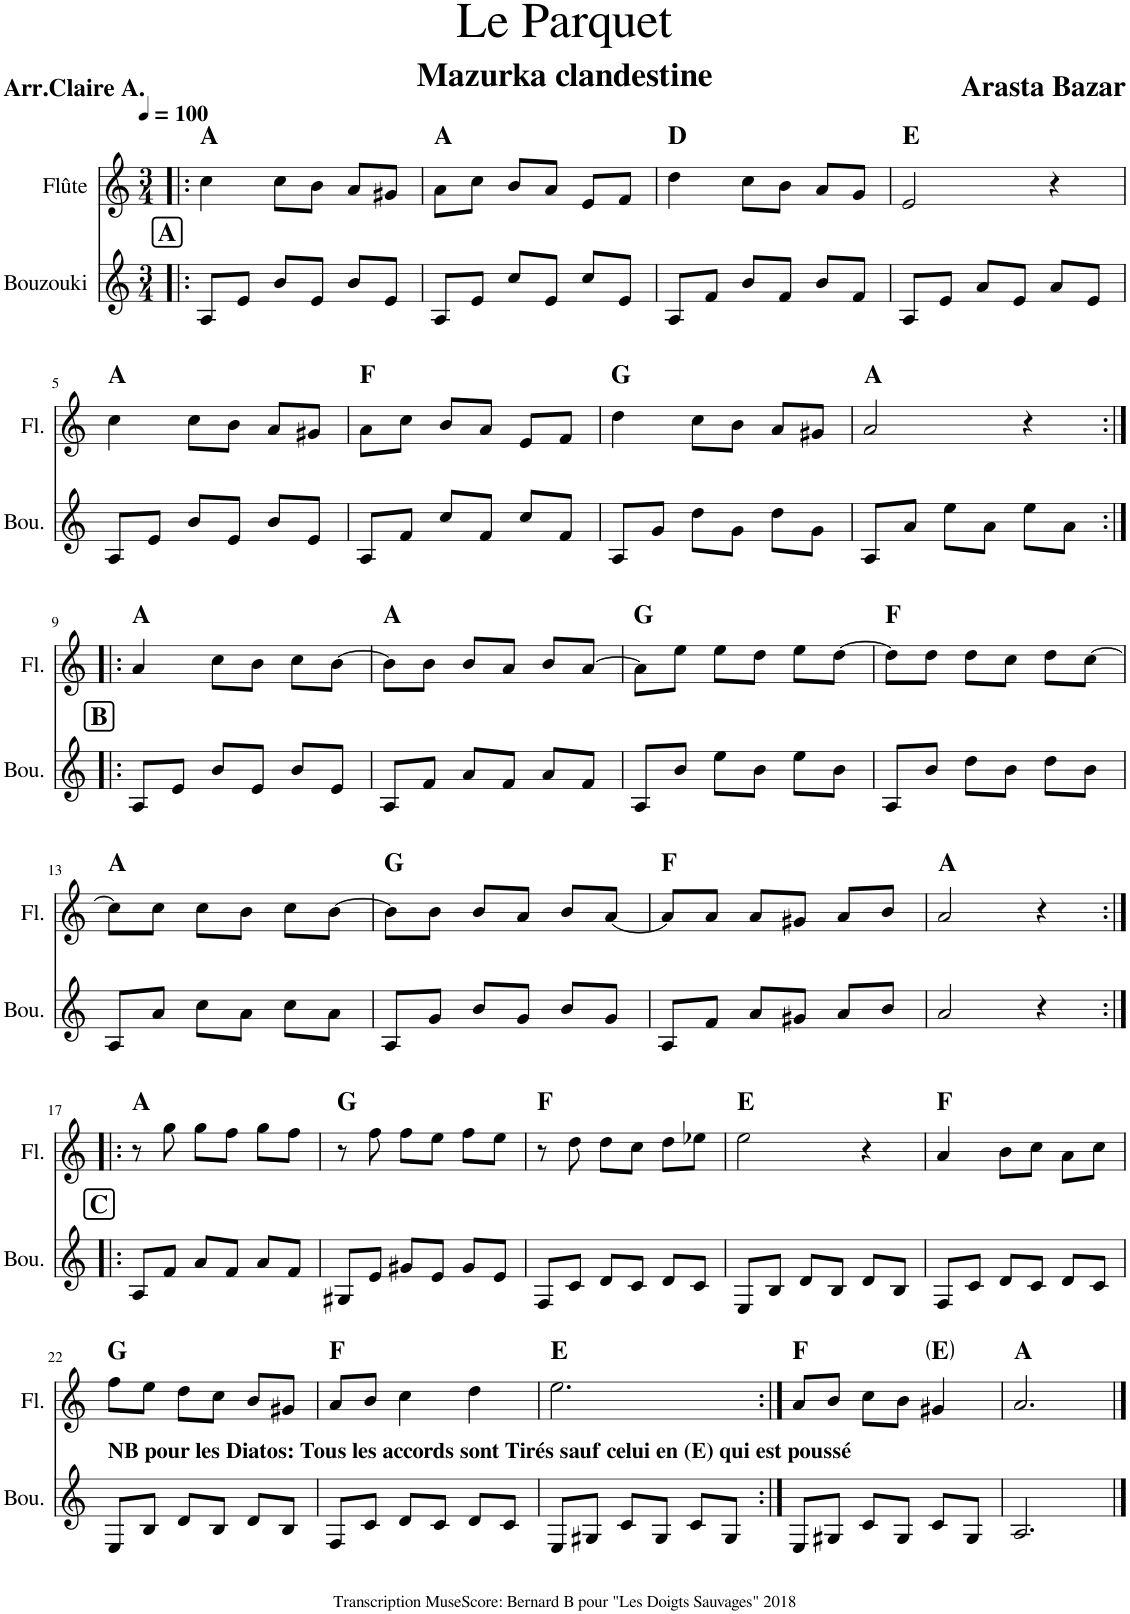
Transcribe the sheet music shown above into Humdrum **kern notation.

**kern	**kern	**harte
*part2	*part1	*part1
*staff2	*staff1	*
*I"Bouzouki	*I"Flûte	*
*I'Bou.	*I'Fl.	*
*clefG2	*clefG2	*
*k[]	*k[]	*
*M3/4	*M3/4	*
=1!|:	=1!|:	=1!|:
8A/L	4cc\	A:maj
8e/J	.	.
8b/L	8cc\L	.
8e/J	8b\J	.
8b/L	8a/L	.
8e/J	8g#X/J	.
=2	=2	=2
8A/L	8a\L	A:maj
8e/J	8cc\J	.
8cc/L	8b/L	.
8e/J	8a/J	.
8cc/L	8e/L	.
8e/J	8f/J	.
=3	=3	=3
8A/L	4dd\	D:maj
8f/J	.	.
8b/L	8cc\L	.
8f/J	8b\J	.
8b/L	8a/L	.
8f/J	8g/J	.
=4	=4	=4
8A/L	2e/	E:maj
8e/J	.	.
8a/L	.	.
8e/J	.	.
8a/L	4r	.
8e/J	.	.
!!LO:LB:g=z
=5	=5	=5
8A/L	4cc\	A:maj
8e/J	.	.
8b/L	8cc\L	.
8e/J	8b\J	.
8b/L	8a/L	.
8e/J	8g#X/J	.
=6	=6	=6
8A/L	8a\L	F:maj
8f/J	8cc\J	.
8cc/L	8b/L	.
8f/J	8a/J	.
8cc/L	8e/L	.
8f/J	8f/J	.
=7	=7	=7
8A/L	4dd\	G:maj
8g/J	.	.
8dd\L	8cc\L	.
8g\J	8b\J	.
8dd\L	8a/L	.
8g\J	8g#X/J	.
=8	=8	=8
8A/L	2a/	A:maj
8a/J	.	.
8ee\L	.	.
8a\J	.	.
8ee\L	4r	.
8a\J	.	.
!!LO:LB:g=z
=9:|!|:	=9:|!|:	=9:|!|:
8A/L	4a/	A:maj
8e/J	.	.
8b/L	8cc\L	.
8e/J	8b\J	.
8b/L	8cc\L	.
8e/J	[8b\J	.
=10	=10	=10
8A/L	8b\L]	A:maj
8f/J	8b\J	.
8a/L	8b/L	.
8f/J	8a/J	.
8a/L	8b/L	.
8f/J	[8a/J	.
=11	=11	=11
8A/L	8a\L]	G:maj
8b/J	8ee\J	.
8ee\L	8ee\L	.
8b\J	8dd\J	.
8ee\L	8ee\L	.
8b\J	[8dd\J	.
=12	=12	=12
8A/L	8dd\L]	F:maj
8b/J	8dd\J	.
8dd\L	8dd\L	.
8b\J	8cc\J	.
8dd\L	8dd\L	.
8b\J	[8cc\J	.
!!LO:LB:g=z
=13	=13	=13
8A/L	8cc\L]	A:maj
8a/J	8cc\J	.
8cc\L	8cc\L	.
8a\J	8b\J	.
8cc\L	8cc\L	.
8a\J	[8b\J	.
=14	=14	=14
8A/L	8b\L]	G:maj
8g/J	8b\J	.
8b/L	8b/L	.
8g/J	8a/J	.
8b/L	8b/L	.
8g/J	[8a/J	.
=15	=15	=15
8A/L	8a/L]	F:maj
8f/J	8a/J	.
8a/L	8a/L	.
8g#X/J	8g#X/J	.
8a/L	8a/L	.
8b/J	8b/J	.
=16	=16	=16
2a/	2a/	A:maj
4r	4r	.
!!LO:LB:g=z
=17:|!|:	=17:|!|:	=17:|!|:
8A/L	8r	A:maj
8f/J	8gg\	.
8a/L	8gg\L	.
8f/J	8ff\J	.
8a/L	8gg\L	.
8f/J	8ff\J	.
=18	=18	=18
8G#X/L	8r	G:maj
8e/J	8ff\	.
8g#X/L	8ff\L	.
8e/J	8ee\J	.
8g#/L	8ff\L	.
8e/J	8ee\J	.
=19	=19	=19
8F/L	8r	F:maj
8c/J	8dd\	.
8d/L	8dd\L	.
8c/J	8cc\J	.
8d/L	8dd\L	.
8c/J	8ee-X\J	.
=20	=20	=20
8E/L	2ee\	E:maj
8B/J	.	.
8d/L	.	.
8B/J	.	.
8d/L	4r	.
8B/J	.	.
=21	=21	=21
8F/L	4a/	F:maj
8c/J	.	.
8d/L	8b\L	.
8c/J	8cc\J	.
8d/L	8a\L	.
8c/J	8cc\J	.
!!LO:LB:g=z
=22	=22	=22
!LO:TX:a:B:t=NB pour les Diatos&colon; Tous les accords sont Tirés sauf celui en (E) qui est poussé	!	!
8E/L	8ff\L	G:maj
8B/J	8ee\J	.
8d/L	8dd\L	.
8B/J	8cc\J	.
8d/L	8b/L	.
8B/J	8g#X/J	.
=23	=23	=23
8F/L	8a/L	F:maj
8c/J	8b/J	.
8d/L	4cc\	.
8c/J	.	.
8d/L	4dd\	.
8c/J	.	.
=24	=24	=24
8E/L	2.ee\	E:maj
8G#X/J	.	.
8c/L	.	.
8G#/J	.	.
8c/L	.	.
8G#/J	.	.
=25:|!	=25:|!	=25:|!
8E/L	8a/L	F:maj
8G#X/J	8b/J	.
8c/L	8cc\L	.
8G#/J	8b\J	.
8c/L	4g#X/	E:maj
8G#/J	.	.
=26	=26	=26
2.A/	2.a/	A:maj
==	==	==
*-	*-	*-
